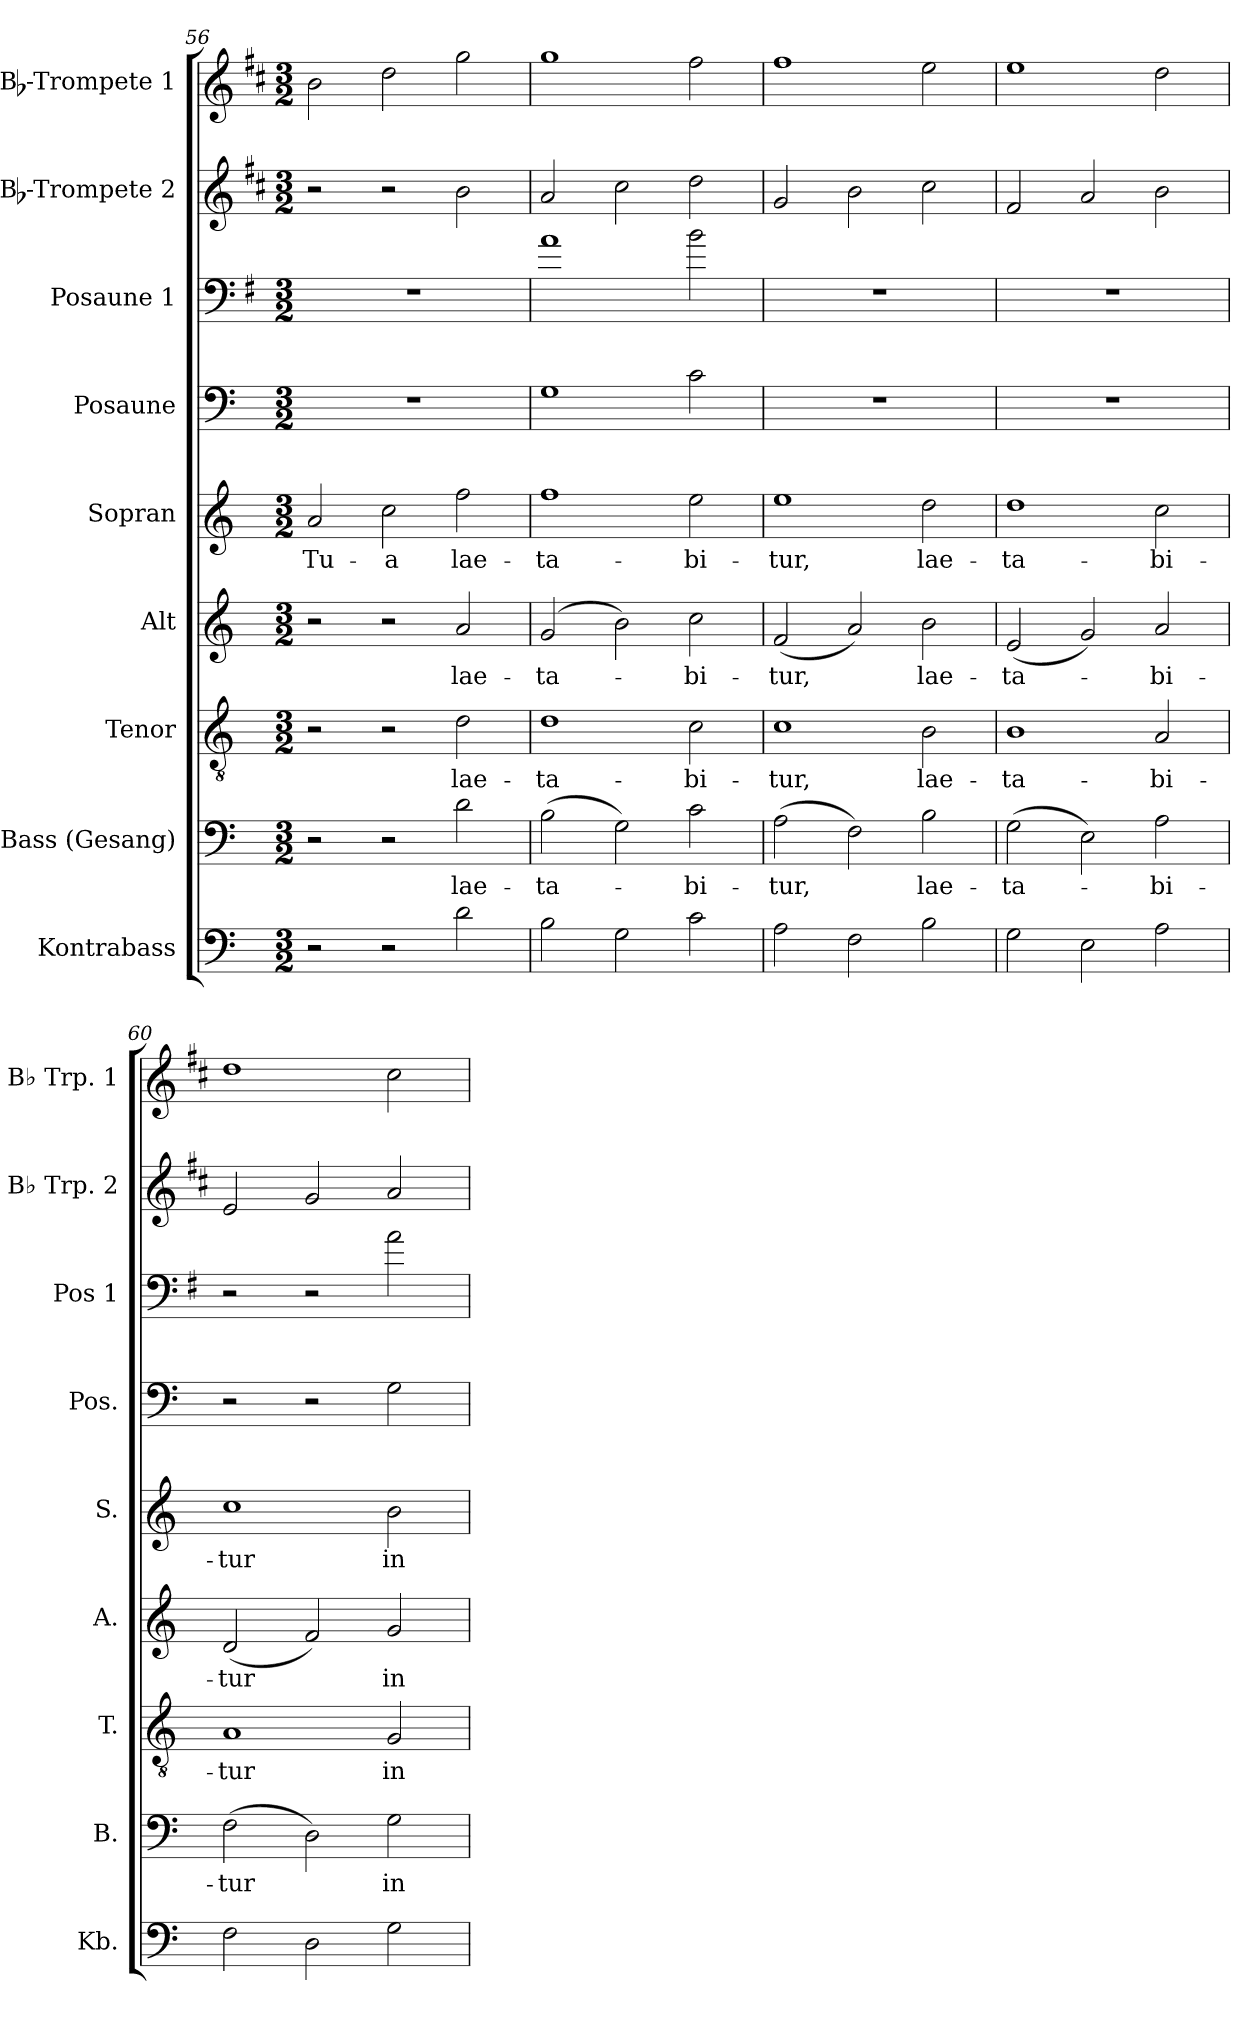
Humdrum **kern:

**kern	**kern	**text	**kern	**text	**kern	**text	**kern	**text	**kern	**kern	**kern	**kern
*part9	*part8	*part8	*part7	*part7	*part6	*part6	*part5	*part5	*part4	*part3	*part2	*part1
*staff9	*staff8	*staff8	*staff7	*staff7	*staff6	*staff6	*staff5	*staff5	*staff4	*staff3	*staff2	*staff1
*I"Kontrabass	*I"Bass (Gesang)	*	*I"Tenor	*	*I"Alt	*	*I"Sopran	*	*I"Posaune	*I"Posaune 1	*I"Bb-Trompete 2	*I"Bb-Trompete 1
*I'Kb.	*I'B.	*	*I'T.	*	*I'A.	*	*I'S.	*	*I'Pos.	*I'Pos 1	*I'Bb Trp. 2	*I'Bb Trp. 1
*clefF4	*clefF4	*	*clefGv2	*	*clefG2	*	*clefG2	*	*clefF4	*clefF4	*clefG2	*clefG2
*ITrd7c12	*	*	*	*	*	*	*	*	*	*ITrd4c7	*ITrd1c2	*ITrd1c2
*k[]	*k[]	*	*k[]	*	*k[]	*	*k[]	*	*k[]	*k[]	*k[]	*k[]
*C:	*C:	*	*C:	*	*C:	*	*C:	*	*C:	*C:	*C:	*C:
*M3/2	*M3/2	*	*M3/2	*	*M3/2	*	*M3/2	*	*M3/2	*M3/2	*M3/2	*M3/2
=56	=56	=56	=56	=56	=56	=56	=56	=56	=56	=56	=56	=56
!	!	!	!	!	!	!	!	!LO:LY:b	!	!	!	!
2r	2r	.	2r	.	2r	.	2a/	Tu-	1.r	1.r	2r	2a\
!	!	!	!	!	!	!	!	!LO:LY:b	!	!	!	!
2r	2r	.	2r	.	2r	.	2cc\	-a	.	.	2r	2cc\
!	!	!LO:LY:b	!	!LO:LY:b	!	!LO:LY:b	!	!LO:LY:b	!	!	!	!
2D\	2d\	lae-	2d\	lae-	2a/	lae-	2ff\	lae-	.	.	2a\	2ff\
=57	=57	=57	=57	=57	=57	=57	=57	=57	=57	=57	=57	=57
!	!	!LO:LY:b	!	!LO:LY:b	!	!LO:LY:b	!	!LO:LY:b	!	!	!	!
2BB\	(>2B\	-ta-	1d	-ta-	(2g/	-ta-	1ff	-ta-	1G	1d	2g/	1ff
2GG\	2G\)	.	.	.	2b\)	.	.	.	.	.	2b\	.
!	!	!LO:LY:b	!	!LO:LY:b	!	!LO:LY:b	!	!LO:LY:b	!	!	!	!
2C\	2c\	-bi-	2c\	-bi-	2cc\	-bi-	2ee\	-bi-	2c\	2e\	2cc\	2ee\
=58	=58	=58	=58	=58	=58	=58	=58	=58	=58	=58	=58	=58
!	!	!LO:LY:b	!	!LO:LY:b	!	!LO:LY:b	!	!LO:LY:b	!	!	!	!
2AA\	(>2A\	-tur,	1c	-tur,	(<2f/	-tur,	1ee	-tur,	1.r	1.r	2f/	1ee
2FF\	2F\)	.	.	.	2a/)	.	.	.	.	.	2a\	.
!	!	!LO:LY:b	!	!LO:LY:b	!	!LO:LY:b	!	!LO:LY:b	!	!	!	!
2BB\	2B\	lae-	2B\	lae-	2b\	lae-	2dd\	lae-	.	.	2b\	2dd\
!!LO:PB:g=z
=59	=59	=59	=59	=59	=59	=59	=59	=59	=59	=59	=59	=59
!	!	!LO:LY:b	!	!LO:LY:b	!	!LO:LY:b	!	!LO:LY:b	!	!	!	!
2GG\	(>2G\	-ta-	1B	-ta-	(<2e/	-ta-	1dd	-ta-	1.r	1.r	2e/	1dd
2EE\	2E\)	.	.	.	2g/)	.	.	.	.	.	2g/	.
!	!	!LO:LY:b	!	!LO:LY:b	!	!LO:LY:b	!	!LO:LY:b	!	!	!	!
2AA\	2A\	-bi-	2A/	-bi-	2a/	-bi-	2cc\	-bi-	.	.	2a\	2cc\
=60	=60	=60	=60	=60	=60	=60	=60	=60	=60	=60	=60	=60
!	!	!LO:LY:b	!	!LO:LY:b	!	!LO:LY:b	!	!LO:LY:b	!	!	!	!
2FF\	(>2F\	-tur	1A	-tur	(<2d/	-tur	1cc	-tur	2r	2r	2d/	1cc
2DD\	2D\)	.	.	.	2f/)	.	.	.	2r	2r	2f/	.
!	!	!LO:LY:b	!	!LO:LY:b	!	!LO:LY:b	!	!LO:LY:b	!	!	!	!
2GG\	2G\	in	2G/	in	2g/	in	2b\	in	2G\	2d\	2g/	2b\
=	=	=	=	=	=	=	=	=	=	=	=	=
*-	*-	*-	*-	*-	*-	*-	*-	*-	*-	*-	*-	*-
